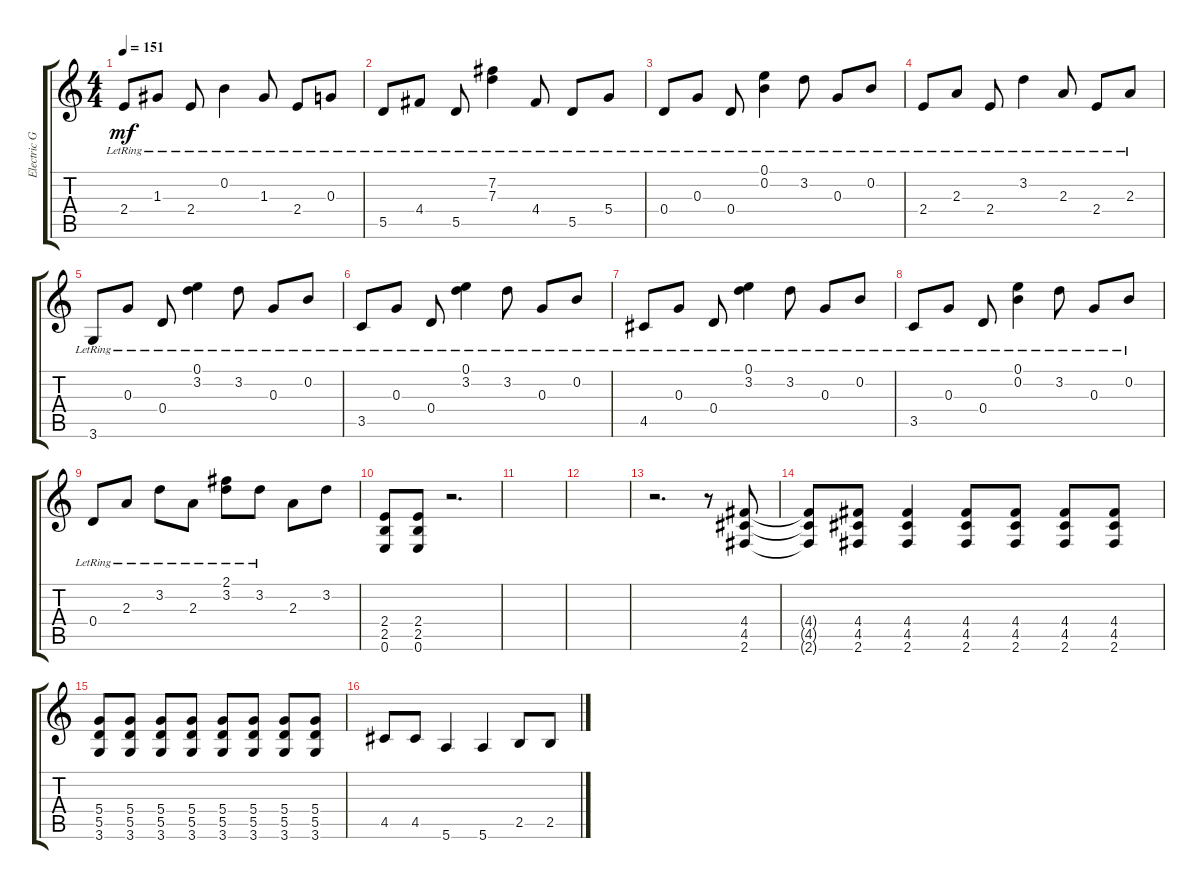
\track ("Electric Guitar" "Electric G") {instrument overdrivenguitar}
\staff {score tabs}
\tuning (E4 B3 G3 D3 A2 E2) {hide}
\ts (4 4)
\tempo 151
\clef g2
\ks c
2.4{lr}.8{dy mf} 1.3{lr}.8 2.4{lr}.8 0.2{lr}.4 1.3{lr}.8 2.4{lr}.8 0.3{lr}.8 |
5.5{lr}.8 4.4{lr}.8 5.5{lr}.8 (7.2{lr} 7.3{lr}).4 4.4{lr}.8 5.5{lr}.8 5.4{lr}.8 |
0.4{lr}.8 0.3{lr}.8 0.4{lr}.8 (0.1{lr} 0.2{lr}).4 3.2{lr}.8 0.3{lr}.8 0.2{lr}.8 |
2.4{lr}.8 2.3{lr}.8 2.4{lr}.8 3.2{lr}.4 2.3{lr}.8 2.4{lr}.8 2.3{lr}.8 |
3.6{lr}.8 0.3{lr}.8 0.4{lr}.8 (0.1{lr} 3.2{lr}).4 3.2{lr}.8 0.3{lr}.8 0.2{lr}.8 |
3.5{lr}.8 0.3{lr}.8 0.4{lr}.8 (0.1{lr} 3.2{lr}).4 3.2{lr}.8 0.3{lr}.8 0.2{lr}.8 |
4.5{lr}.8 0.3{lr}.8 0.4{lr}.8 (0.1{lr} 3.2{lr}).4 3.2{lr}.8 0.3{lr}.8 0.2{lr}.8 |
3.5{lr}.8 0.3{lr}.8 0.4{lr}.8 (0.1{lr} 0.2{lr}).4 3.2{lr}.8 0.3{lr}.8 0.2{lr}.8 |
0.4{lr}.8 2.3{lr}.8 3.2{lr}.8 2.3{lr}.8 (2.1{lr} 3.2{lr}).8 3.2{lr}.8 2.3.8 3.2.8 |
(2.4 2.5 0.6).8 (2.4 2.5 0.6).8 r.2{d} |
|
|
r.2{d} r.8 (4.4 4.5 2.6).8 |
(4.4{t} 4.5{t} 2.6{t}).8 (4.4 4.5 2.6).8 (4.4 4.5 2.6).4 (4.4 4.5 2.6).8 (4.4 4.5 2.6).8 (4.4 4.5 2.6).8 (4.4 4.5 2.6).8 |
(5.4 5.5 3.6).8 (5.4 5.5 3.6).8 (5.4 5.5 3.6).8 (5.4 5.5 3.6).8 (5.4 5.5 3.6).8 (5.4 5.5 3.6).8 (5.4 5.5 3.6).8 (5.4 5.5 3.6).8 |
4.5.8 4.5.8 5.6.4 5.6.4 2.5.8 2.5.8
